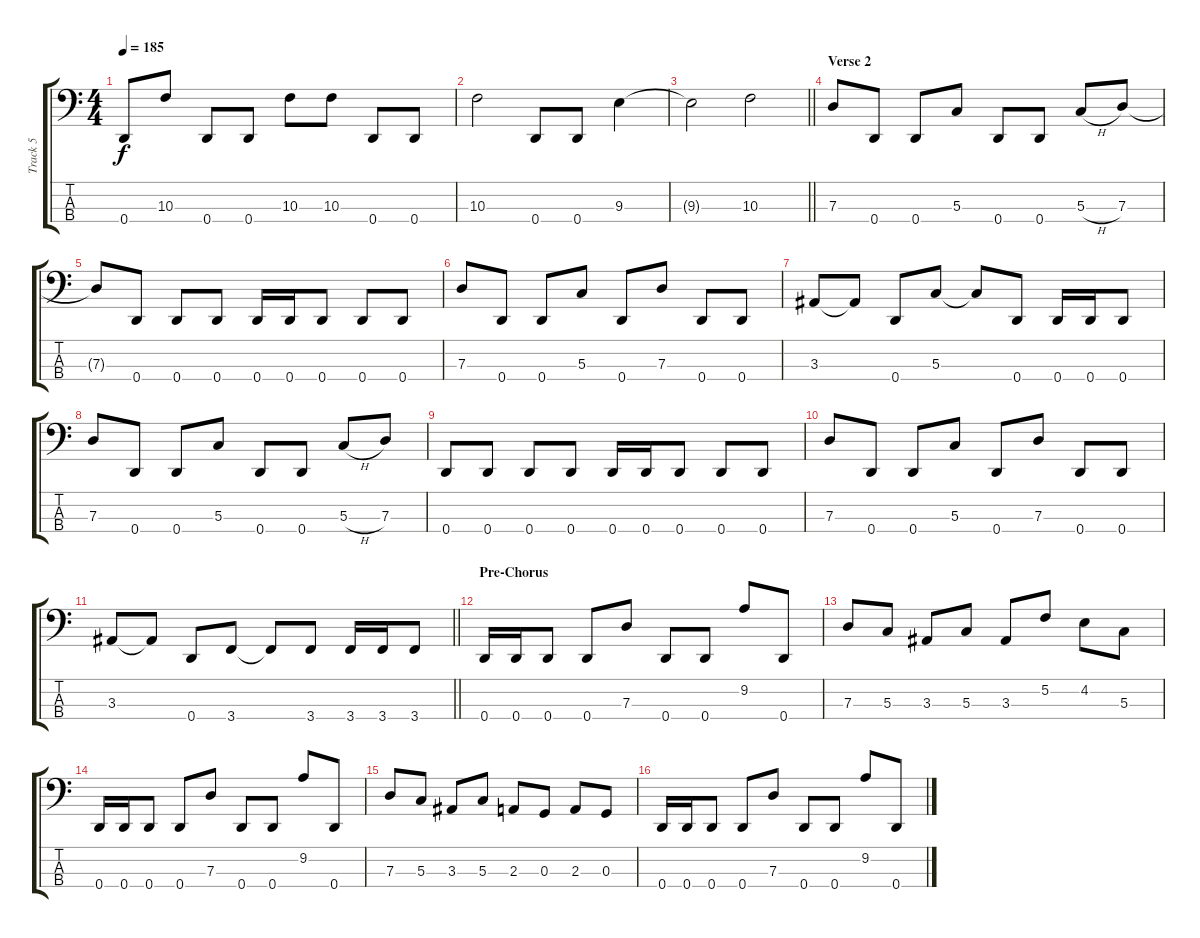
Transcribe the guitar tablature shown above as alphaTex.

\track ("Track 5" "Track 5") {instrument electricbasspick}
\staff {score tabs}
\tuning (F2 C2 G1 D1) {hide}
\ts (4 4)
\tempo 185
\clef f4
\ks c
0.4.8{dy f} 10.3.8 0.4.8 0.4.8 10.3.8 10.3.8 0.4.8 0.4.8 |
10.3.2 0.4.8 0.4.8 9.3.4 |
\barLineRight lightlight
9.3{t}.2 10.3.2 |
\section ("" "Verse 2")
7.3.8 0.4.8 0.4.8 5.3.8 0.4.8 0.4.8 5.3{h}.8 7.3.8 |
7.3{t}.8 0.4.8 0.4.8 0.4.8 0.4.16 0.4.16 0.4.8 0.4.8 0.4.8 |
7.3.8 0.4.8 0.4.8 5.3.8 0.4.8 7.3.8 0.4.8 0.4.8 |
3.3.8 3.3{t}.8 0.4.8 5.3.8 5.3{t}.8 0.4.8 0.4.16 0.4.16 0.4.8 |
7.3.8 0.4.8 0.4.8 5.3.8 0.4.8 0.4.8 5.3{h}.8 7.3.8 |
0.4.8 0.4.8 0.4.8 0.4.8 0.4.16 0.4.16 0.4.8 0.4.8 0.4.8 |
7.3.8 0.4.8 0.4.8 5.3.8 0.4.8 7.3.8 0.4.8 0.4.8 |
\barLineRight lightlight
3.3.8 3.3{t}.8 0.4.8 3.4.8 3.4{t}.8 3.4.8 3.4.16 3.4.16 3.4.8 |
\section ("" "Pre-Chorus")
0.4.16 0.4.16 0.4.8 0.4.8 7.3.8 0.4.8 0.4.8 9.2.8 0.4.8 |
7.3.8 5.3.8 3.3.8 5.3.8 3.3.8 5.2.8 4.2.8 5.3.8 |
0.4.16 0.4.16 0.4.8 0.4.8 7.3.8 0.4.8 0.4.8 9.2.8 0.4.8 |
7.3.8 5.3.8 3.3.8 5.3.8 2.3.8 0.3.8 2.3.8 0.3.8 |
0.4.16 0.4.16 0.4.8 0.4.8 7.3.8 0.4.8 0.4.8 9.2.8 0.4.8
